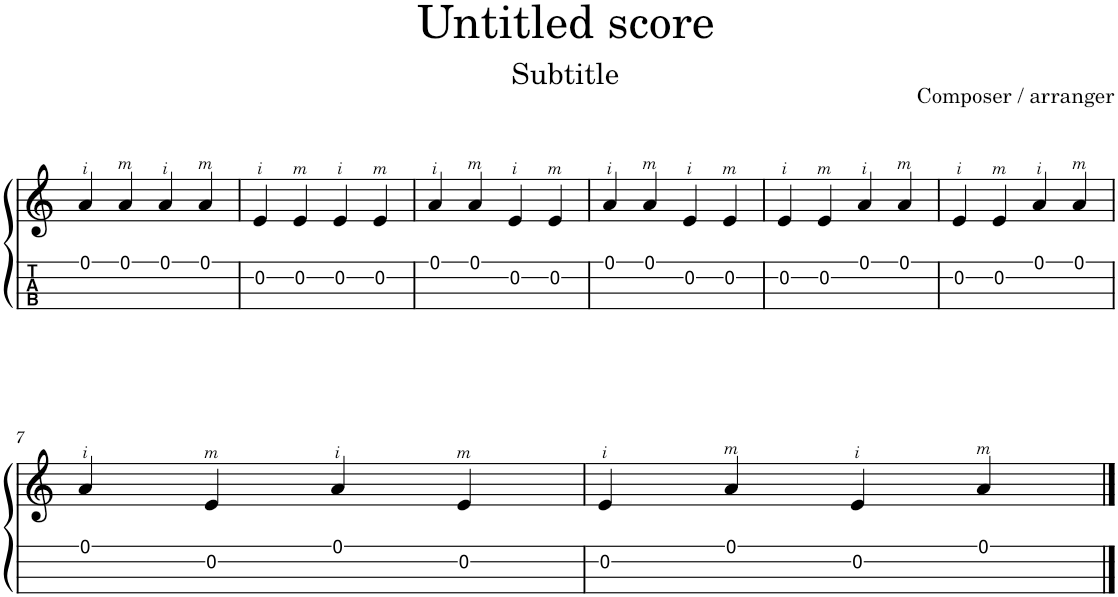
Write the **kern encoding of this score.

**kern	**kern
*part1	*part1
*staff2	*staff1
*I"Ukulele	*
*I'Uk.	*
*stria4	*
*	*clefG2
*k[]	*k[]
*M4/4	*M4/4
=1	=1
4a	4a/
4a	4a/
4a	4a/
4a	4a/
=2	=2
4e	4e/
4e	4e/
4e	4e/
4e	4e/
=3	=3
4a	4a/
4a	4a/
4e	4e/
4e	4e/
=4	=4
4a	4a/
4a	4a/
4e	4e/
4e	4e/
=5	=5
4e	4e/
4e	4e/
4a	4a/
4a	4a/
=6	=6
4e	4e/
4e	4e/
4a	4a/
4a	4a/
!!LO:LB:g=z
=7	=7
4a	4a/
4e	4e/
4a	4a/
4e	4e/
=8	=8
4e	4e/
4a	4a/
4e	4e/
4a	4a/
==	==
*-	*-
